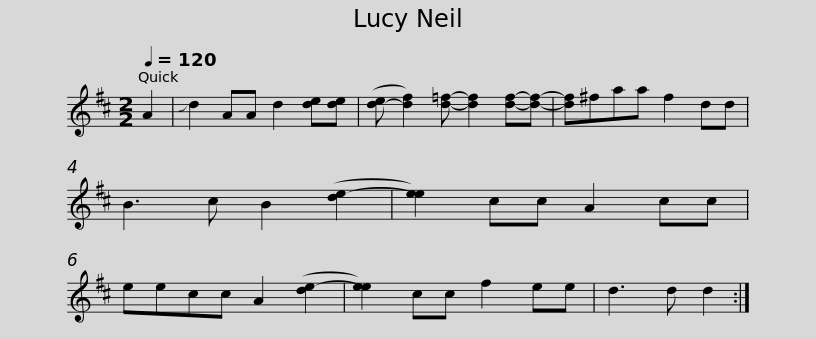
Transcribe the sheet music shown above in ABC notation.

X:1
L:1/8
Q:1/4=120
M:2/2
I:linebreak $
K:D
V:1 treble
V:1
 A2 | !slide!d2 AA d2 [de][de] | ([d-e] [df]2) [d=f]- [df]2 [df]-[df]- | [df]^faa f2 dd | B3 c B2 ([de-]2 | %5
 [ee]2) cc A2 cc |$ eecc A2 ([de-]2 | [ee]2) cc f2 ee | d3 d d2 :| %9
